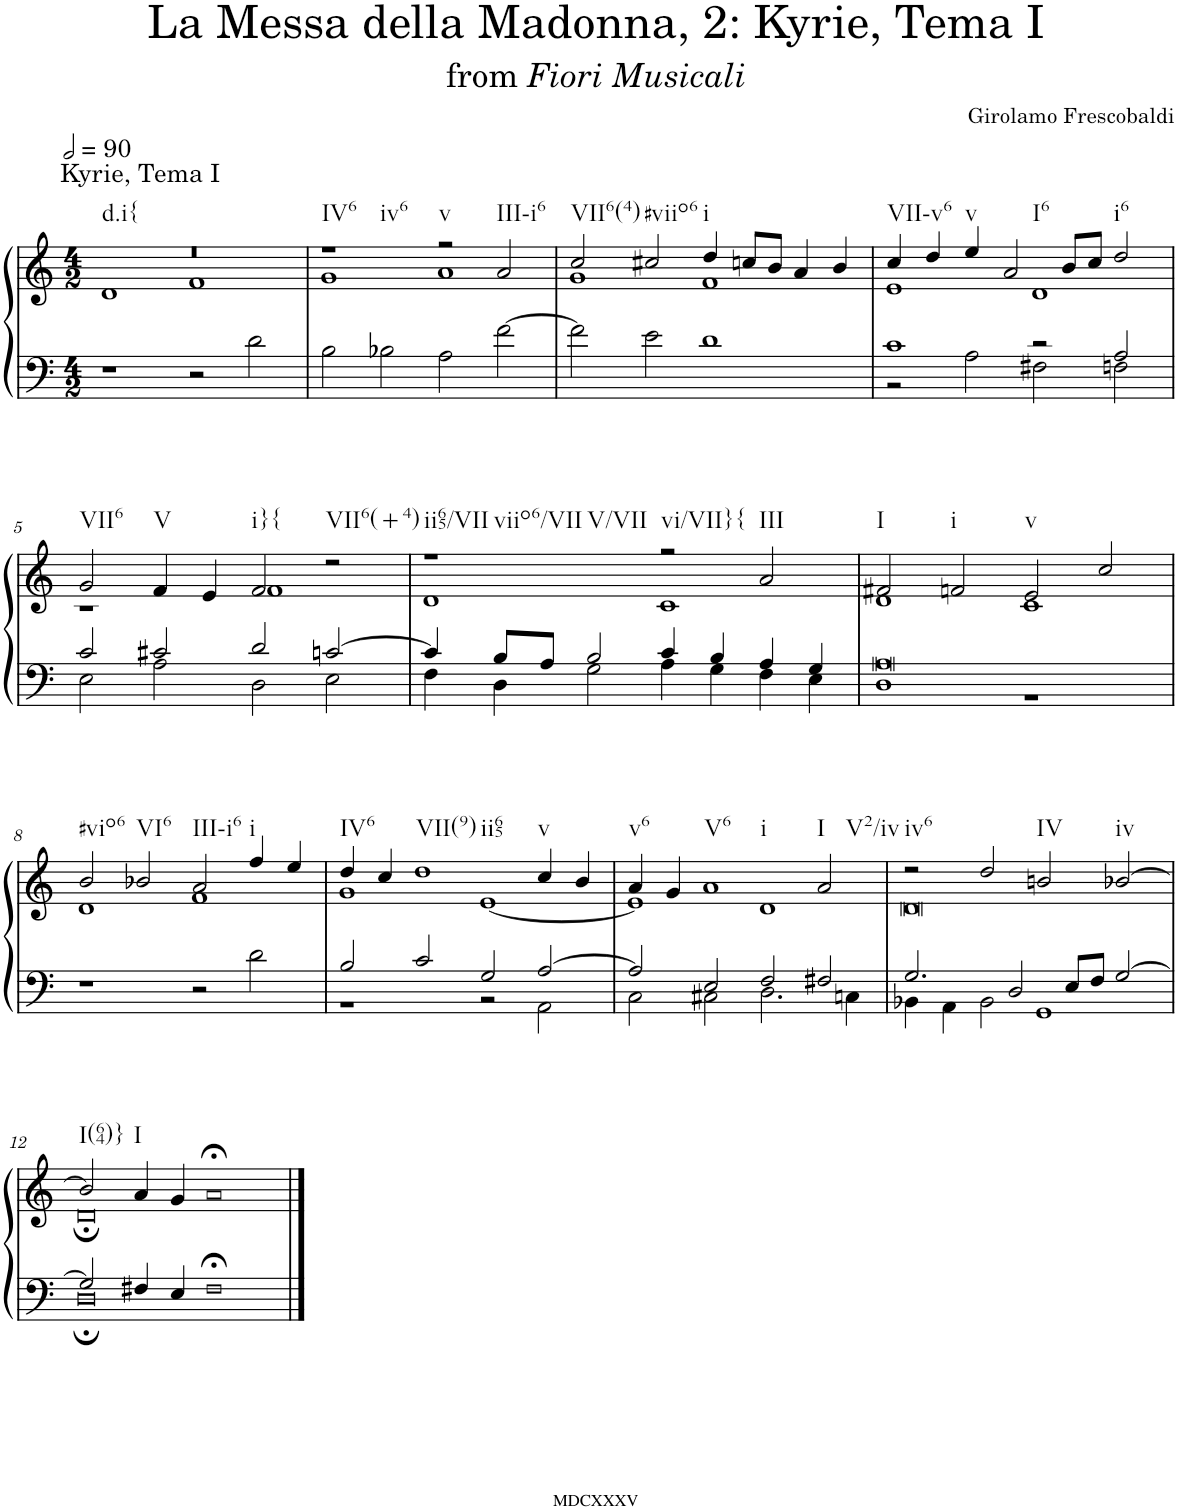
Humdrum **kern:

**kern	**kern
*part1	*part1
*staff2	*staff1
*I"Organ	*
*I'Org.	*
*clefF4	*clefG2
*k[]	*k[]
*M4/2	*M4/2
*MM180	*MM180
=1	=1
*	*^
!	!LO:TX:a:t=Kyrie, Tema I	!
!	!LO:TX:b:t=d.i{	!
1r	0r	1d
2r	.	1f
2d\	.	.
=2	=2	=2
!	!LO:TX:b:t=IV6	!
!	!LO:TX:b:t=iv6	!
2B\	1r	1g
2B-X\	.	.
!	!LO:TX:b:t=v	!
2A\	2r	1a
!	!LO:TX:b:t=III-i6	!
[2f\	2a/	.
=3	=3	=3
!	!LO:TX:b:t=VII6(4)	!
2f\]	2cc/	1g
!	!LO:TX:b:t=#viio6	!
2e\	2cc#X/	.
!	!LO:TX:b:t=i	!
1d	4dd/	1f
.	8ccn/L	.
.	8b/J	.
.	4a/	.
.	4b/	.
=4	=4	=4
*^	*	*
!	!	!LO:TX:b:t=VII-v6	!
1c	2r	4cc/	1e
.	.	4dd/	.
!	!	!LO:TX:b:t=v	!
.	2A\	4ee/	.
!	!	!LO:TX:b:t=I6	!
.	.	2a/	.
2r	2F#X\	.	1d
.	.	8b/L	.
.	.	8cc/J	.
!	!	!LO:TX:b:t=i6	!
2A/	2Fn\	2dd/	.
!!LO:LB:g=z	!!
=5	=5	=5	=5
!	!	!LO:TX:b:t=VII6	!
2c/	2E\	2g/	1r
!	!	!LO:TX:b:t=V	!
2c#X/	2A\	4f/	.
.	.	4e/	.
!	!	!LO:TX:b:t=i}{	!
2d/	2D\	2f/	1f
!	!	!LO:TX:b:t=VII6(+4)	!
[2cn/	2E\	2r	.
=6	=6	=6	=6
!	!	!LO:TX:b:t=ii65/VII	!
!	!	!LO:TX:b:t=viio6/VII	!
!	!	!LO:TX:b:t=V/VII	!
4c/]	4F\	1r	1d
8B/L	4D\	.	.
8A/J	.	.	.
2B/	2G\	.	.
!	!	!LO:TX:b:t=vi/VII}{	!
4c/	4A\	2r	1c
4B/	4G\	.	.
!	!	!LO:TX:b:t=III	!
4A/	4F\	2a/	.
4G/	4E\	.	.
=7	=7	=7	=7
!	!	!LO:TX:b:t=I	!
0A	1D	2f#X/	1d
!	!	!LO:TX:b:t=i	!
.	.	2fn/	.
!	!	!LO:TX:b:t=v	!
.	1r	2e/	1c
.	.	2cc/	.
*v	*v	*	*
!!LO:LB:g=z	!!
=8	=8	=8
!	!LO:TX:b:t=#vio6	!
1r	2b/	1d
!	!LO:TX:b:t=VI6	!
.	2b-X/	.
!	!LO:TX:b:t=III-i6	!
2r	2a/	1f
!	!LO:TX:b:t=i	!
2d\	4ff/	.
.	4ee/	.
=9	=9	=9
*^	*	*
!	!	!LO:TX:b:t=IV6	!
2B/	1r	4dd/	1g
.	.	4cc/	.
!	!	!LO:TX:b:t=VII(9)	!
!	!	!LO:TX:b:t=ii65	!
2c/	.	1dd	.
2G/	2r	.	[1e
!	!	!LO:TX:b:t=v	!
[2A/	2AA\	4cc/	.
.	.	4b/	.
=10	=10	=10	=10
!	!	!LO:TX:b:t=v6	!
2A/]	2C\	4a/	1e]
.	.	4g/	.
!	!	!LO:TX:b:t=V6	!
!	!	!LO:TX:b:t=i	!
2E/	2C#X\	1a	.
2F/	2.D\	.	1d
!	!	!LO:TX:b:t=I	!
!	!	!LO:TX:b:t=V2/iv	!
2F#X/	.	2a/	.
.	4Cn\	.	.
=11	=11	=11	=11
!	!	!LO:TX:b:t=iv6	!
2.G/	4BB-X\	2r	0d
.	4AA\	.	.
.	2BB-\	2dd/	.
2D/	.	.	.
!	!	!LO:TX:b:t=IV	!
.	1GG	2bn/	.
8E/L	.	.	.
8F/J	.	.	.
!	!	!LO:TX:b:t=iv	!
[2G/	.	[2b-X/	.
!!LO:LB:g=z	!!
=12	=12	=12	=12
!	!	!LO:TX:b:t=I(64)}	!
2G/]	0D;	2b-/]	0d;
!	!	!LO:TX:b:t=I	!
4F#X/	.	4a/	.
4E/	.	4g/	.
1F#;<	.	1a;<	.
*v	*v	*	*
*	*v	*v
==	==
*-	*-
